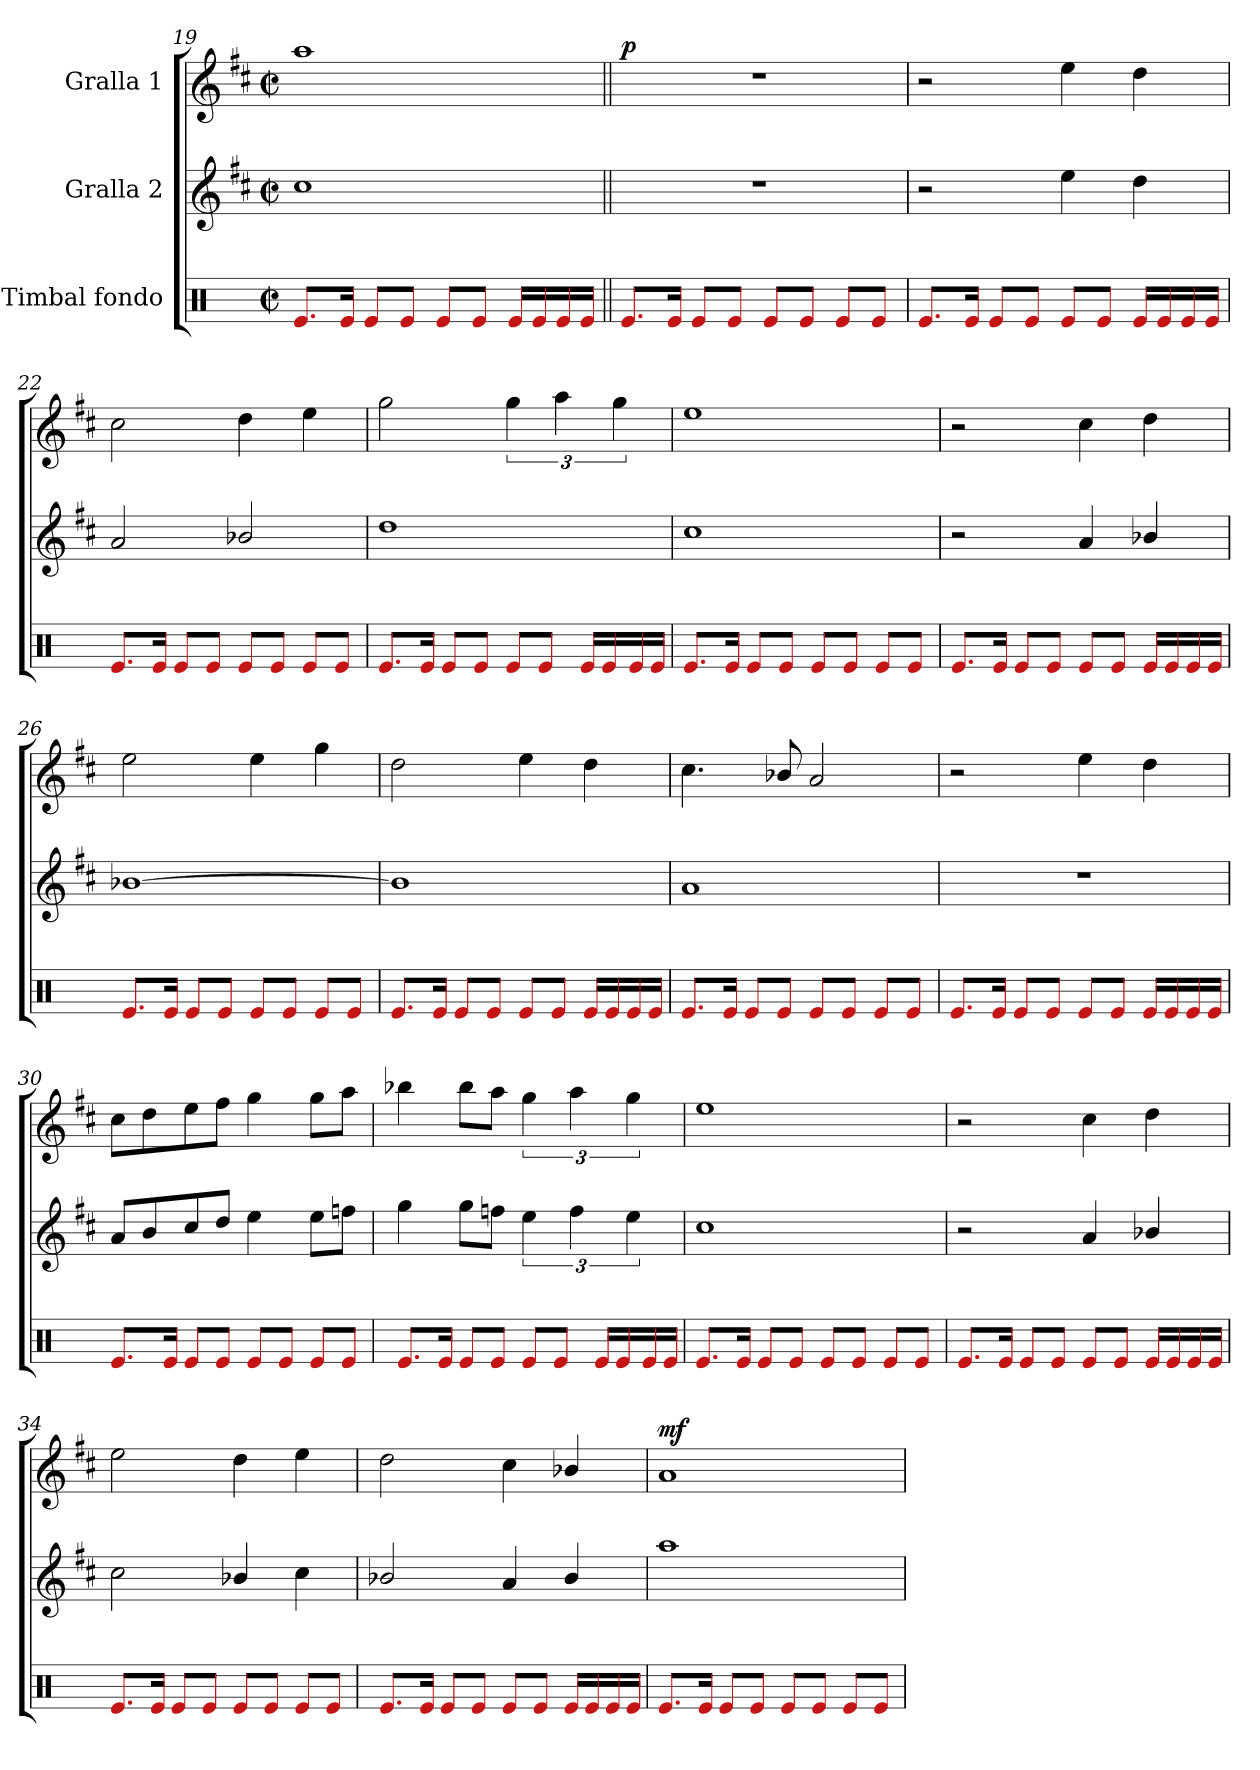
**kern	**kern	**kern	**dynam
*part3	*part2	*part1	*part1
*staff3	*staff2	*staff1	*staff1
*I"Timbal fondo	*I"Gralla 2	*I"Gralla 1	*
!!LO:LB:g=z
*clefX	*clefG2	*clefG2	*
*	*ITrd1c2	*ITrd1c2	*
*k[]	*k[]	*k[]	*
*M2/2	*M2/2	*M2/2	*
*met(c|)	*met(c|)	*met(c|)	*
=19	=19	=19	=19
8.e/L	1b	1gg	.
16e/Jk	.	.	.
8e/L	.	.	.
8e/J	.	.	.
8e/L	.	.	.
8e/J	.	.	.
16e/LL	.	.	.
16e/	.	.	.
16e/	.	.	.
16e/JJ	.	.	.
=20||	=20||	=20||	=20||
!	!	!	!LO:DY:a
8.e/L	1r	1r	p
16e/Jk	.	.	.
8e/L	.	.	.
8e/J	.	.	.
8e/L	.	.	.
8e/J	.	.	.
8e/L	.	.	.
8e/J	.	.	.
=21	=21	=21	=21
8.e/L	2r	2r	.
16e/Jk	.	.	.
8e/L	.	.	.
8e/J	.	.	.
8e/L	4dd\	4dd\	.
8e/J	.	.	.
16e/LL	4cc\	4cc\	.
16e/	.	.	.
16e/	.	.	.
16e/JJ	.	.	.
!!LO:LB:g=z
=22	=22	=22	=22
8.e/L	2g/	2b\	.
16e/Jk	.	.	.
8e/L	.	.	.
8e/J	.	.	.
8e/L	2a-X/	4cc\	.
8e/J	.	.	.
8e/L	.	4dd\	.
8e/J	.	.	.
=23	=23	=23	=23
8.e/L	1cc	2ff\	.
16e/Jk	.	.	.
8e/L	.	.	.
8e/J	.	.	.
8e/L	.	6ff\	.
8e/J	.	.	.
.	.	6gg\	.
16e/LL	.	.	.
16e/	.	.	.
.	.	6ff\	.
16e/	.	.	.
16e/JJ	.	.	.
=24	=24	=24	=24
8.e/L	1b	1dd	.
16e/Jk	.	.	.
8e/L	.	.	.
8e/J	.	.	.
8e/L	.	.	.
8e/J	.	.	.
8e/L	.	.	.
8e/J	.	.	.
!!LO:PB:g=z
=25	=25	=25	=25
8.e/L	2r	2r	.
16e/Jk	.	.	.
8e/L	.	.	.
8e/J	.	.	.
8e/L	4g/	4b\	.
8e/J	.	.	.
16e/LL	4a-X/	4cc\	.
16e/	.	.	.
16e/	.	.	.
16e/JJ	.	.	.
=26	=26	=26	=26
8.e/L	[1a-X	2dd\	.
16e/Jk	.	.	.
8e/L	.	.	.
8e/J	.	.	.
8e/L	.	4dd\	.
8e/J	.	.	.
8e/L	.	4ff\	.
8e/J	.	.	.
=27	=27	=27	=27
8.e/L	1a-]	2cc\	.
16e/Jk	.	.	.
8e/L	.	.	.
8e/J	.	.	.
8e/L	.	4dd\	.
8e/J	.	.	.
16e/LL	.	4cc\	.
16e/	.	.	.
16e/	.	.	.
16e/JJ	.	.	.
!!LO:LB:g=z
=28	=28	=28	=28
8.e/L	1g	4.b\	.
16e/Jk	.	.	.
8e/L	.	.	.
8e/J	.	8a-X/	.
8e/L	.	2g/	.
8e/J	.	.	.
8e/L	.	.	.
8e/J	.	.	.
=29	=29	=29	=29
8.e/L	1r	2r	.
16e/Jk	.	.	.
8e/L	.	.	.
8e/J	.	.	.
8e/L	.	4dd\	.
8e/J	.	.	.
16e/LL	.	4cc\	.
16e/	.	.	.
16e/	.	.	.
16e/JJ	.	.	.
=30	=30	=30	=30
8.e/L	8g/L	8b\L	.
.	8a/	8cc\	.
16e/Jk	.	.	.
8e/L	8b/	8dd\	.
8e/J	8cc/J	8ee\J	.
8e/L	4dd\	4ff\	.
8e/J	.	.	.
8e/L	8dd\L	8ff\L	.
8e/J	8ee-X\J	8gg\J	.
!!LO:LB:g=z
=31	=31	=31	=31
8.e/L	4ff\	4aa-X\	.
16e/Jk	.	.	.
8e/L	8ff\L	8aa-\L	.
8e/J	8ee-X\J	8gg\J	.
8e/L	6dd\	6ff\	.
8e/J	.	.	.
.	6ee-\	6gg\	.
16e/LL	.	.	.
16e/	.	.	.
.	6dd\	6ff\	.
16e/	.	.	.
16e/JJ	.	.	.
=32	=32	=32	=32
8.e/L	1b	1dd	.
16e/Jk	.	.	.
8e/L	.	.	.
8e/J	.	.	.
8e/L	.	.	.
8e/J	.	.	.
8e/L	.	.	.
8e/J	.	.	.
=33	=33	=33	=33
8.e/L	2r	2r	.
16e/Jk	.	.	.
8e/L	.	.	.
8e/J	.	.	.
8e/L	4g/	4b\	.
8e/J	.	.	.
16e/LL	4a-X/	4cc\	.
16e/	.	.	.
16e/	.	.	.
16e/JJ	.	.	.
!!LO:LB:g=z
=34	=34	=34	=34
8.e/L	2b\	2dd\	.
16e/Jk	.	.	.
8e/L	.	.	.
8e/J	.	.	.
8e/L	4a-X/	4cc\	.
8e/J	.	.	.
8e/L	4b\	4dd\	.
8e/J	.	.	.
=35	=35	=35	=35
8.e/L	2a-X/	2cc\	.
16e/Jk	.	.	.
8e/L	.	.	.
8e/J	.	.	.
8e/L	4g/	4b\	.
8e/J	.	.	.
16e/LL	4a-/	4a-X/	.
16e/	.	.	.
16e/	.	.	.
16e/JJ	.	.	.
=36	=36	=36	=36
!	!	!	!LO:DY:a
8.e/L	1gg	1g	mf
16e/Jk	.	.	.
8e/L	.	.	.
8e/J	.	.	.
8e/L	.	.	.
8e/J	.	.	.
8e/L	.	.	.
8e/J	.	.	.
=	=	=	=
*-	*-	*-	*-
